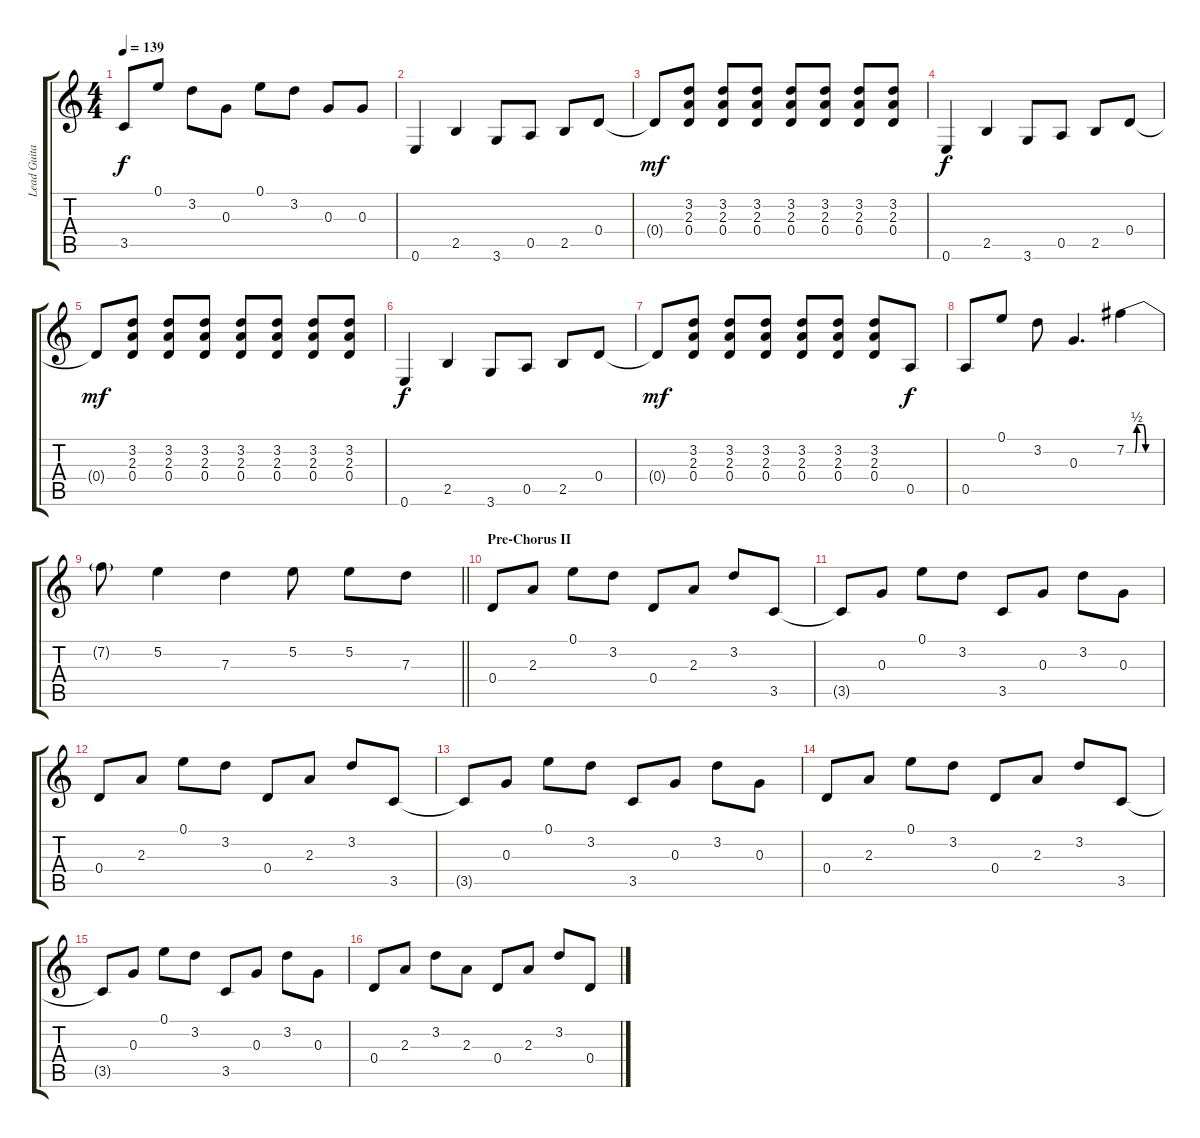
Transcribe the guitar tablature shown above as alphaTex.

\track ("Lead Guitar" "Lead Guita") {instrument overdrivenguitar}
\staff {score tabs}
\tuning (E4 B3 G3 D3 A2 E2) {hide}
\ts (4 4)
\tempo 139
\clef g2
\ks c
3.5{t}.8{dy f} 0.1.8 3.2.8 0.3.8 0.1.8 3.2.8 0.3.8 0.3.8 |
0.6.4 2.5.4 3.6.8 0.5.8 2.5.8 0.4.8 |
0.4{t}.8{dy mf} (3.2 2.3 0.4).8 (3.2 2.3 0.4).8 (3.2 2.3 0.4).8 (3.2 2.3 0.4).8 (3.2 2.3 0.4).8 (3.2 2.3 0.4).8 (3.2 2.3 0.4).8 |
0.6.4{dy f} 2.5.4 3.6.8 0.5.8 2.5.8 0.4.8 |
0.4{t}.8{dy mf} (3.2 2.3 0.4).8 (3.2 2.3 0.4).8 (3.2 2.3 0.4).8 (3.2 2.3 0.4).8 (3.2 2.3 0.4).8 (3.2 2.3 0.4).8 (3.2 2.3 0.4).8 |
0.6.4{dy f} 2.5.4 3.6.8 0.5.8 2.5.8 0.4.8 |
0.4{t}.8{dy mf} (3.2 2.3 0.4).8 (3.2 2.3 0.4).8 (3.2 2.3 0.4).8 (3.2 2.3 0.4).8 (3.2 2.3 0.4).8 (3.2 2.3 0.4).8 0.5.8{dy f} |
0.5.8 0.1.8 3.2.8 0.3.4{d} 7.2{be (custom 0 0 15 0 19 2 30 2 35 0 45 0 60 0)}.4 |
\barLineRight lightlight
7.2{t}.8 5.2.4 7.3.4 5.2.8 5.2.8 7.3.8 |
\section ("" "Pre-Chorus II")
0.4.8 2.3.8 0.1.8 3.2.8 0.4.8 2.3.8 3.2.8 3.5.8 |
3.5{t}.8 0.3.8 0.1.8 3.2.8 3.5.8 0.3.8 3.2.8 0.3.8 |
0.4.8 2.3.8 0.1.8 3.2.8 0.4.8 2.3.8 3.2.8 3.5.8 |
3.5{t}.8 0.3.8 0.1.8 3.2.8 3.5.8 0.3.8 3.2.8 0.3.8 |
0.4.8 2.3.8 0.1.8 3.2.8 0.4.8 2.3.8 3.2.8 3.5.8 |
3.5{t}.8 0.3.8 0.1.8 3.2.8 3.5.8 0.3.8 3.2.8 0.3.8 |
0.4.8 2.3.8 3.2.8 2.3.8 0.4.8 2.3.8 3.2.8 0.4.8
